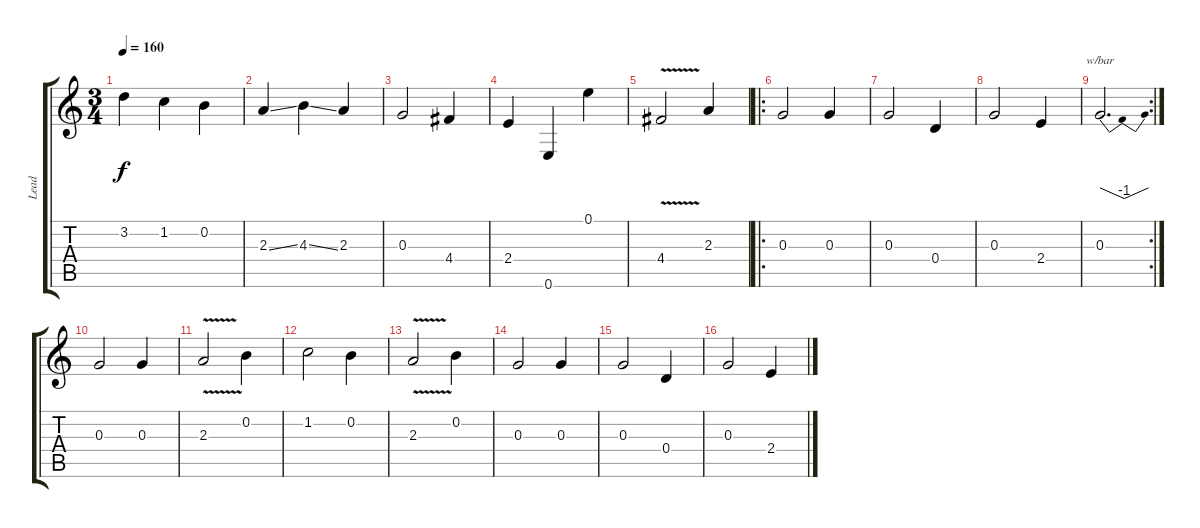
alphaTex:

\track ("Lead" "Lead") {instrument electricguitarclean}
\staff {score tabs}
\tuning (E4 B3 G3 D3 A2 E2) {hide}
\ts (3 4)
\tempo 160
\clef g2
\ks c
3.2.4{dy f} 1.2.4 0.2.4 |
2.3{ss}.4 4.3{ss}.4 2.3.4 |
0.3.2 4.4.4 |
2.4.4 0.6.4 0.1.4 |
4.4{v}.2 2.3.4 |
\ro
0.3.2 0.3.4 |
0.3.2 0.4.4 |
0.3.2 2.4.4 |
\rc 2
0.3.2{d tbe (dip default 0 0 30 -4 60 0)} |
0.3.2 0.3.4 |
2.3{v}.2 0.2.4 |
1.2.2 0.2.4 |
2.3{v}.2 0.2.4 |
0.3.2 0.3.4 |
0.3.2 0.4.4 |
0.3.2 2.4.4
